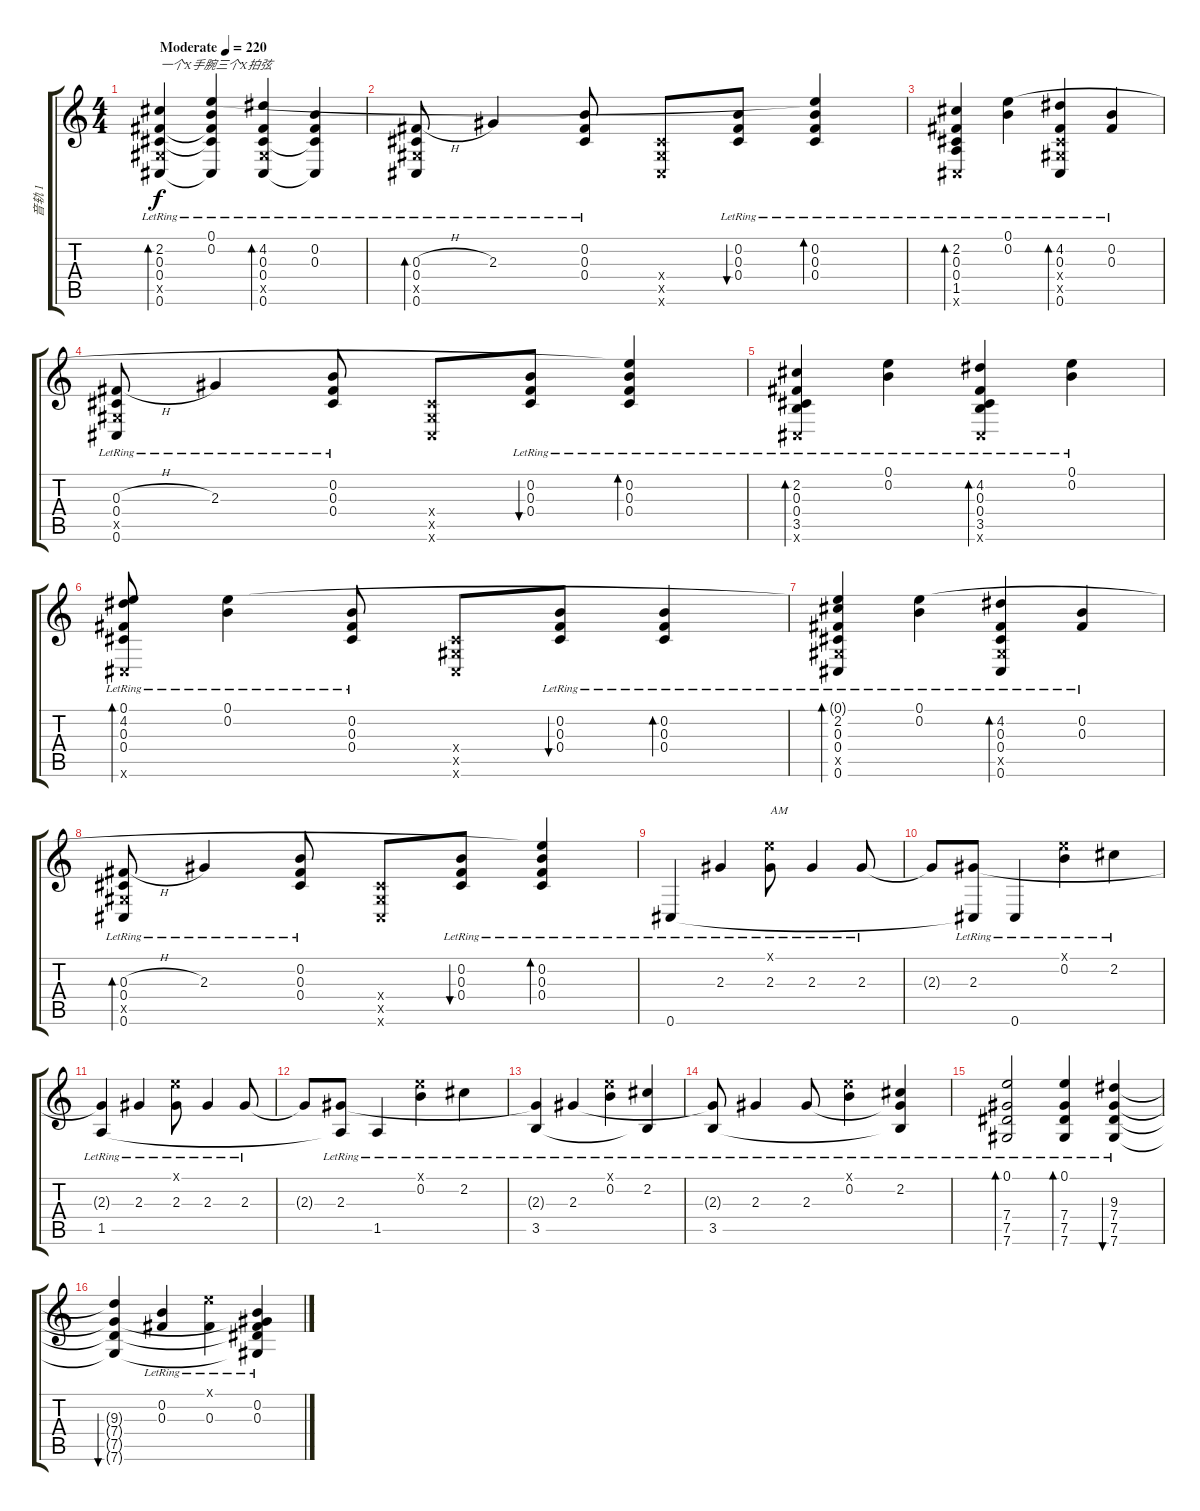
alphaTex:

\track ("音轨 1" "音轨 1") {instrument acousticguitarsteel}
\staff {score tabs}
\tuning (E4 B3 Gb3 Db3 Ab2 Db2) {hide}
\ts (4 4)
\tempo (220 "Moderate")
\clef g2
\ks c
(2.2{lr} 0.3{lr} 0.4{lr} 0.5{x} 0.6{lr}).4{bd 30 txt "一个X手腕三个X拍弦" dy f instrument acousticguitarsteel} (0.1{lr} 0.2{lr} 0.3{t} 0.4{t} 0.6{t}).4 (4.2{lr} 0.3{lr} 0.4{lr} 0.5{x} 0.6{lr}).4{bd 30} (0.2{lr} 0.3{lr} 0.4{t} 0.6{t}).4 |
(0.3{h lr} 0.4{lr} 0.5{x} 0.6{lr}).8{bd 30} 2.3{lr}.4 (0.2{lr} 0.3{lr} 0.4{lr}).8 (0.4{x} 0.5{x} 0.6{x}).8 (0.2{lr} 0.3{lr} 0.4{lr}).8{bu 30} (0.1{t} 0.2{lr} 0.3{lr} 0.4{lr}).4{bd 30} |
(2.2{lr} 0.3{lr} 0.4{lr} 1.5{lr} 0.6{x}).4{bd 30} (0.1{lr} 0.2{lr}).4 (4.2{lr} 0.3{lr} 0.4{x} 0.5{x} 0.6{lr}).4{bd 30} (0.2{lr} 0.3{lr}).4 |
(0.3{h lr} 0.4{lr} 0.5{x} 0.6{lr}).8 2.3{lr}.4 (0.2{lr} 0.3{lr} 0.4{lr}).8 (0.4{x} 0.5{x} 0.6{x}).8 (0.2{lr} 0.3{lr} 0.4{lr}).8{bu 30} (0.1{t} 0.2{lr} 0.3{lr} 0.4{lr}).4{bd 30} |
(2.2{lr} 0.3{lr} 0.4{lr} 3.5{lr} 0.6{x}).4{bd 30} (0.1{lr} 0.2{lr}).4 (4.2{lr} 0.3{lr} 0.4{lr} 3.5{lr} 0.6{x}).4{bd 30} (0.1{lr} 0.2{lr}).4 |
(0.1{lr} 4.2{lr} 0.3{lr} 0.4{lr} 0.6{x}).8{bd 30} (0.1{lr} 0.2{lr}).4 (0.2{lr} 0.3{lr} 0.4{lr}).8 (0.4{x} 0.5{x} 0.6{x}).8 (0.2{lr} 0.3{lr} 0.4{lr}).8{bu 30} (0.2{lr} 0.3{lr} 0.4{lr}).4{bd 30} |
(0.1{t} 2.2{lr} 0.3{lr} 0.4{lr} 0.5{x} 0.6{lr}).4{bd 30} (0.1{lr} 0.2{lr}).4 (4.2{lr} 0.3{lr} 0.4{lr} 0.5{x} 0.6{lr}).4{bd 30} (0.2{lr} 0.3{lr}).4 |
(0.3{h lr} 0.4{lr} 0.5{x} 0.6{lr}).8{bd 30} 2.3{lr}.4 (0.2{lr} 0.3{lr} 0.4{lr}).8 (0.4{x} 0.5{x} 0.6{x}).8 (0.2{lr} 0.3{lr} 0.4{lr}).8{bu 30} (0.1{t} 0.2{lr} 0.3{lr} 0.4{lr}).4{bd 30} |
0.6{lr}.4 2.3{lr}.4 (0.1{x} 2.3{lr}).8{txt "AM"} 2.3{lr}.4 2.3{lr}.8 |
2.3{t}.8 (2.3{lr} 0.6{t}).8 0.6{lr}.4 (0.1{x} 0.2{lr}).4 2.2{lr}.4 |
(2.3{t} 1.5{lr}).4 2.3{lr}.4 (0.1{x} 2.3{lr}).8 2.3{lr}.4 2.3{lr}.8 |
2.3{t}.8 (2.3{lr} 1.5{t}).8 1.5{lr}.4 (0.1{x} 0.2{lr}).4 2.2{lr}.4 |
(2.3{t} 3.5{lr}).4 2.3{lr}.4 (0.1{x} 0.2{lr}).4 (2.2{lr} 3.5{t}).4 |
(2.3{t} 3.5{lr}).8 2.3{lr}.4 2.3{lr}.8 (0.1{x} 0.2{lr}).4 (2.2{lr} 2.3{t} 3.5{t}).4 |
(0.1{lr} 7.4{lr} 7.5{lr} 7.6{lr}).2{bd 60} (0.1{lr} 7.4{lr} 7.5{lr} 7.6{lr}).4{bd 60} (9.3{lr} 7.4{lr} 7.5{lr} 7.6{lr}).4{bu 60} |
(9.3{t} 7.4{t} 7.5{t} 7.6{t}).4{bu 60} (0.2{lr} 0.3{lr}).4 (0.1{x} 0.3{lr}).4 (0.2{lr} 0.3{lr} 7.4{t} 7.5{t} 7.6{t}).4
